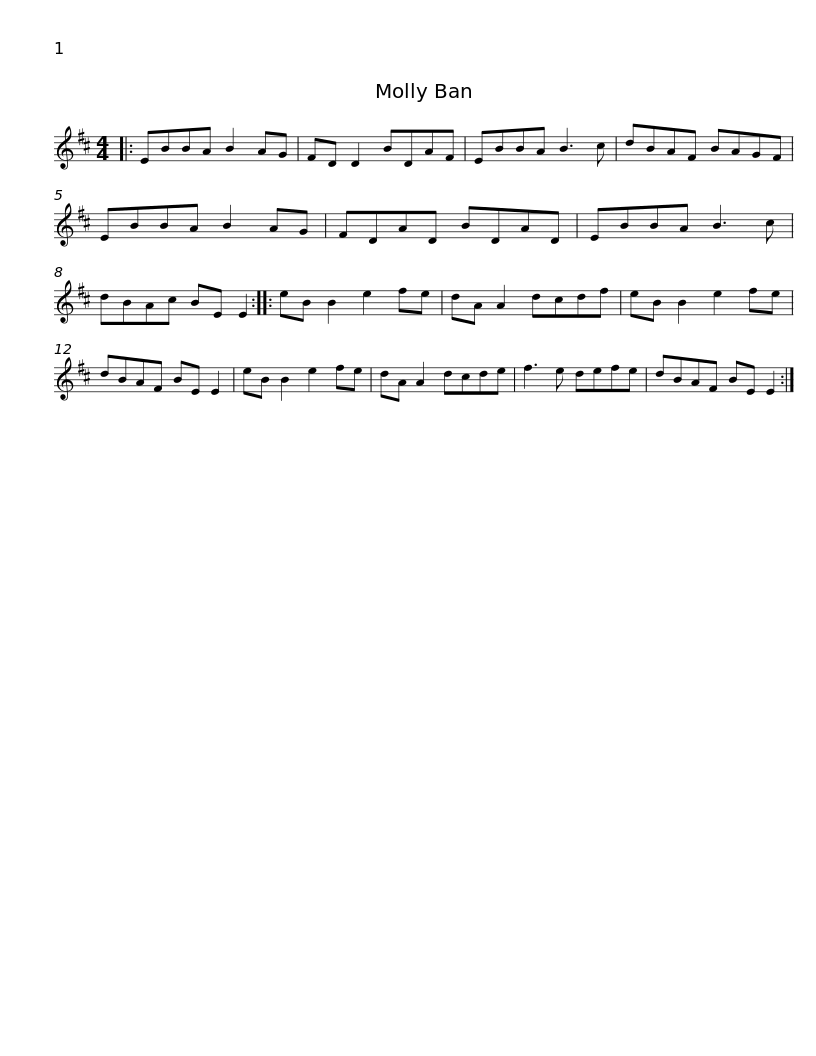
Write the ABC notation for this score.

X:1
L:1/8
M:4/4
I:linebreak $
K:D
V:1 treble
V:1
|: EBBA B2 AG | FD D2 BDAF | EBBA B3 c | dBAF BAGF | EBBA B2 AG | %5
 FDAD BDAD |$ EBBA B3 c | dBAc BE E2 :: eB B2 e2 fe | dA A2 dcdf | %10
 eB B2 e2 fe | dBAF BE E2 |$ eB B2 e2 fe | dA A2 dcde | f3 e defe | %15
 dBAF BE E2 :| %16
